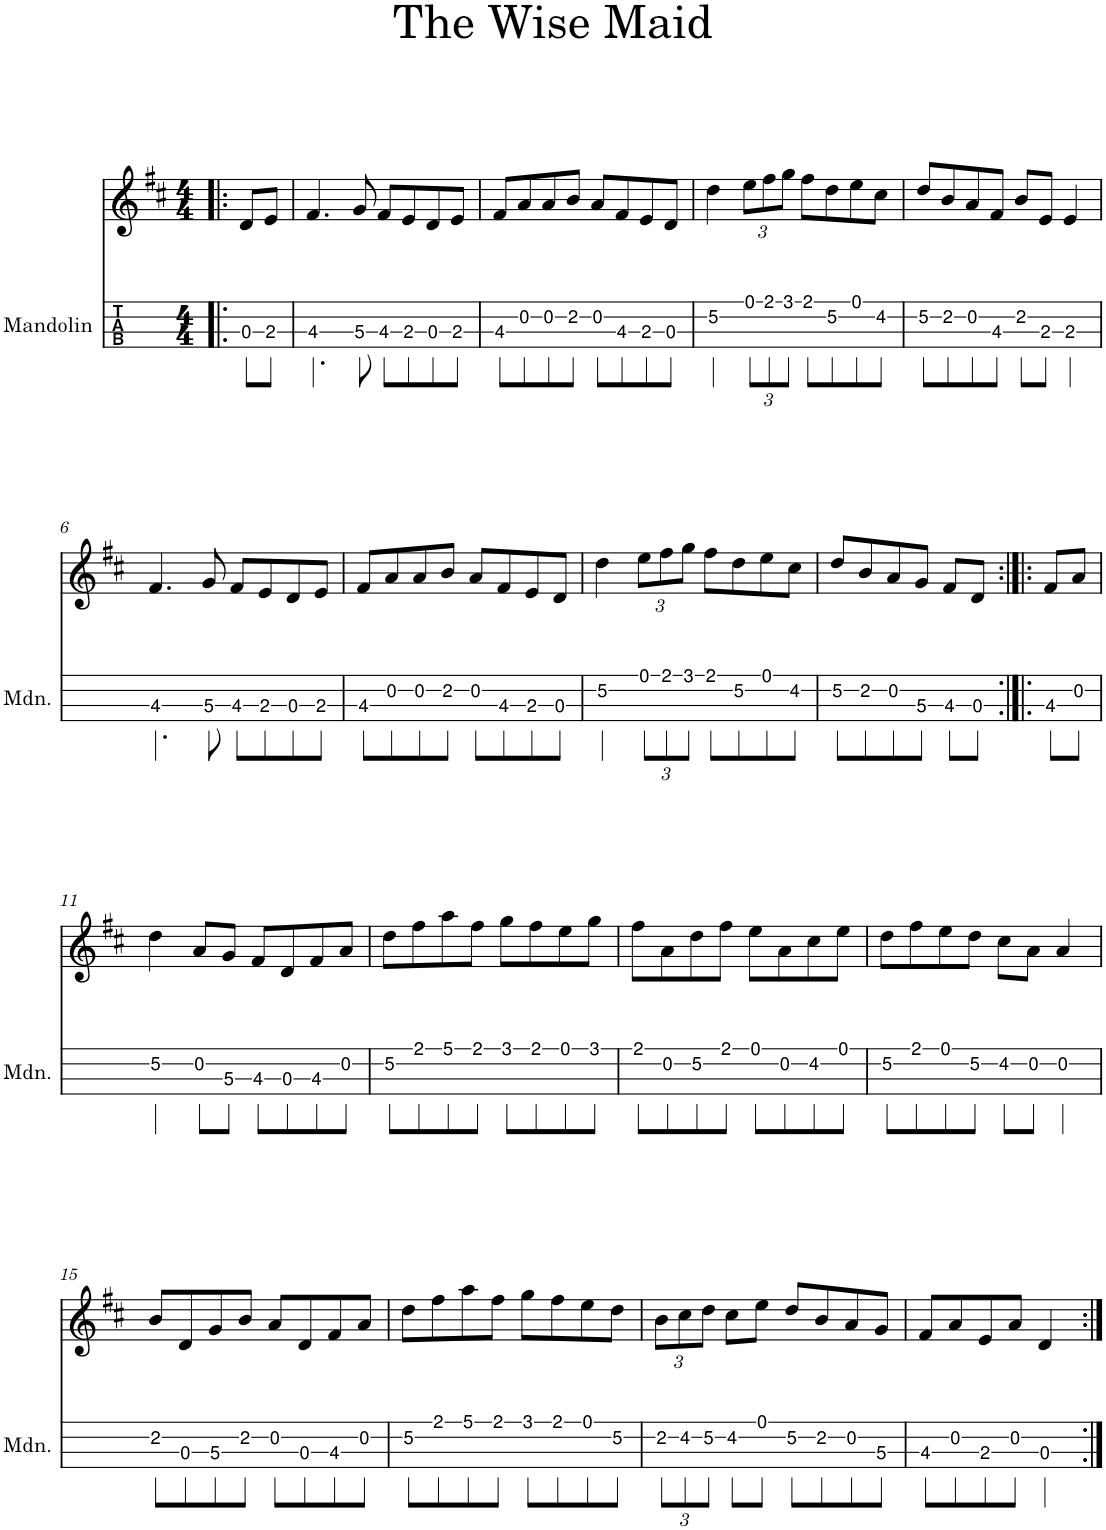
**kern	**kern
*part2	*part1
*staff2	*staff1
*I"Mandolin	*I"Piano
*I'Mdn.	*I'Pno
*stria4	*
*	*clefG2
*k[f#c#]	*k[f#c#]
*D:	*D:
*M4/4	*M4/4
=1!|:	=1!|:
8d\L	8d/L
8e\J	8e/J
=2	=2
4.f#\	4.f#/
8g\	8g/
8f#\L	8f#/L
8e\	8e/
8d\	8d/
8e\J	8e/J
=3	=3
8f#\L	8f#/L
8a\	8a/
8a\	8a/
8b\J	8b/J
8a\L	8a/L
8f#\	8f#/
8e\	8e/
8d\J	8d/J
=4	=4
4dd\	4dd\
*Xbrackettup	*Xbrackettup
12ee\L	12ee\L
12ff#\	12ff#\
12gg\J	12gg\J
8ff#\L	8ff#\L
8dd\	8dd\
8ee\	8ee\
8cc#\J	8cc#\J
=5	=5
8dd\L	8dd/L
8b\	8b/
8a\	8a/
8f#\J	8f#/J
8b\L	8b/L
8e\J	8e/J
4e\	4e/
!!LO:LB:g=z
=6	=6
4.f#\	4.f#/
8g\	8g/
8f#\L	8f#/L
8e\	8e/
8d\	8d/
8e\J	8e/J
=7	=7
8f#\L	8f#/L
8a\	8a/
8a\	8a/
8b\J	8b/J
8a\L	8a/L
8f#\	8f#/
8e\	8e/
8d\J	8d/J
=8	=8
4dd\	4dd\
12ee\L	12ee\L
12ff#\	12ff#\
12gg\J	12gg\J
8ff#\L	8ff#\L
8dd\	8dd\
8ee\	8ee\
8cc#\J	8cc#\J
=9	=9
8dd\L	8dd/L
8b\	8b/
8a\	8a/
8g\J	8g/J
8f#\L	8f#/L
8d\J	8d/J
=10:|!|:	=10:|!|:
8f#\L	8f#/L
8a\J	8a/J
!!LO:LB:g=z
=11	=11
4dd\	4dd\
8a\L	8a/L
8g\J	8g/J
8f#\L	8f#/L
8d\	8d/
8f#\	8f#/
8a\J	8a/J
=12	=12
8dd\L	8dd\L
8ff#\	8ff#\
8aa\	8aa\
8ff#\J	8ff#\J
8gg\L	8gg\L
8ff#\	8ff#\
8ee\	8ee\
8gg\J	8gg\J
=13	=13
8ff#\L	8ff#\L
8a\	8a\
8dd\	8dd\
8ff#\J	8ff#\J
8ee\L	8ee\L
8a\	8a\
8cc#\	8cc#\
8ee\J	8ee\J
=14	=14
8dd\L	8dd\L
8ff#\	8ff#\
8ee\	8ee\
8dd\J	8dd\J
8cc#\L	8cc#\L
8a\J	8a\J
4a\	4a/
!!LO:LB:g=z
=15	=15
8b\L	8b/L
8d\	8d/
8g\	8g/
8b\J	8b/J
8a\L	8a/L
8d\	8d/
8f#\	8f#/
8a\J	8a/J
=16	=16
8dd\L	8dd\L
8ff#\	8ff#\
8aa\	8aa\
8ff#\J	8ff#\J
8gg\L	8gg\L
8ff#\	8ff#\
8ee\	8ee\
8dd\J	8dd\J
=17	=17
12b\L	12b\L
12cc#\	12cc#\
12dd\J	12dd\J
8cc#\L	8cc#\L
8ee\J	8ee\J
8dd\L	8dd/L
8b\	8b/
8a\	8a/
8g\J	8g/J
=18	=18
8f#\L	8f#/L
8a\	8a/
8e\	8e/
8a\J	8a/J
4d\	4d/
=:|!	=:|!
*-	*-
